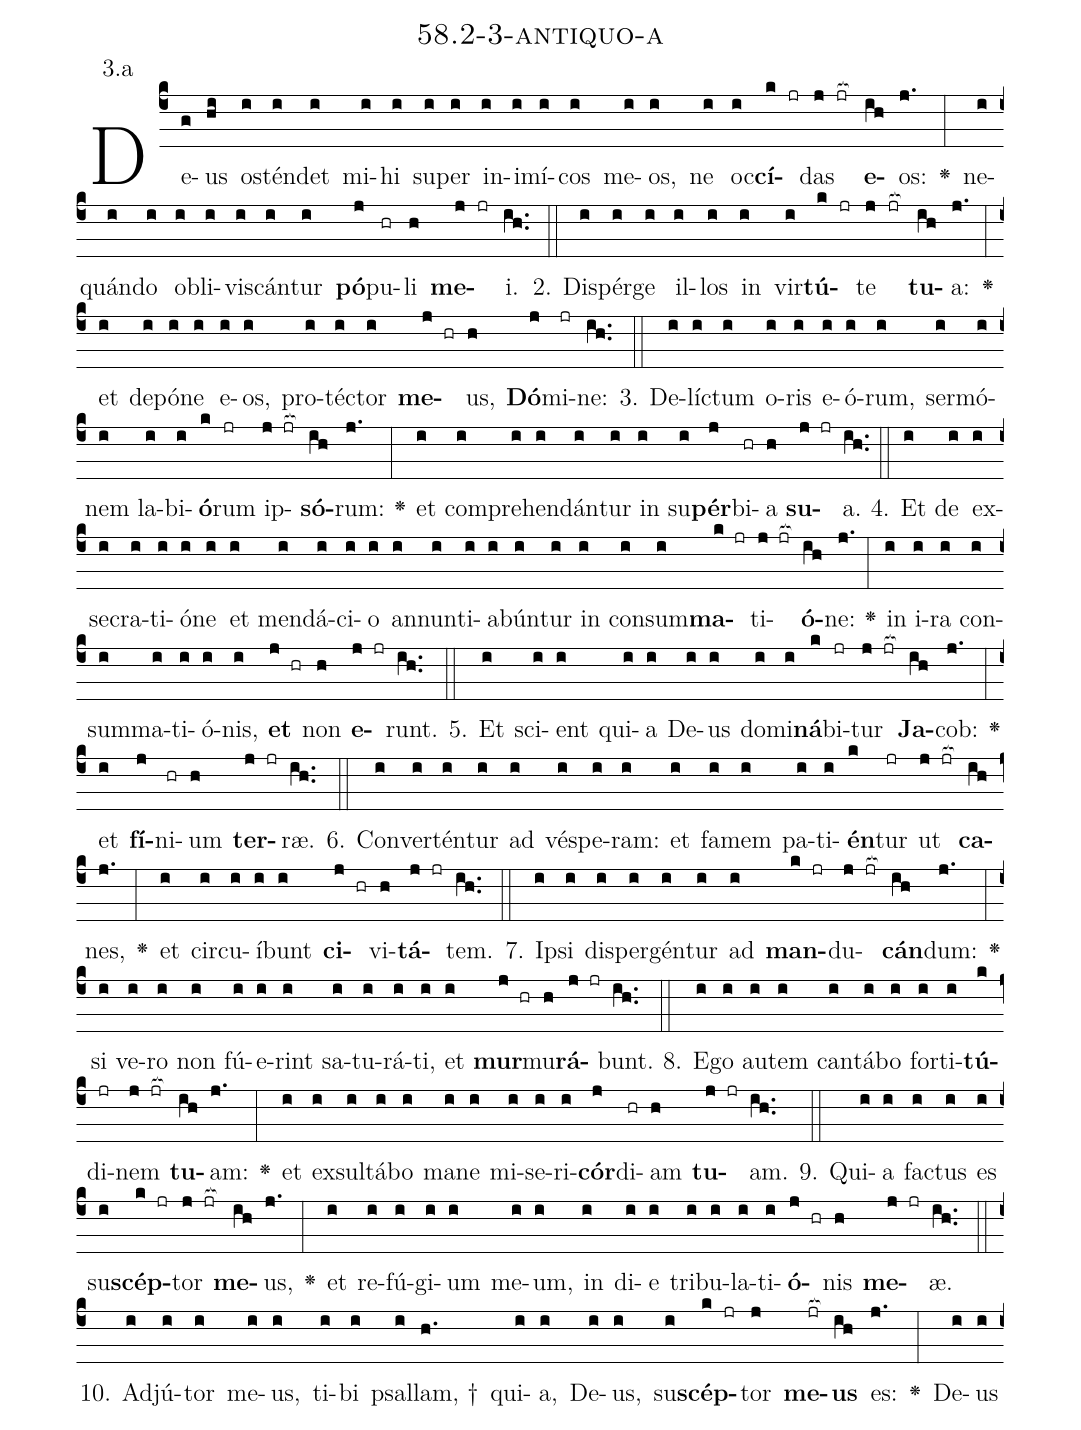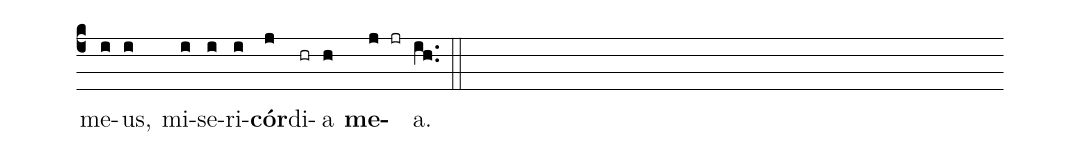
name: 58.2-3-antiquo-a;
annotation: 3.a;
%%
(c4)De(g)us(hi) os(i)tén(i)det(i) mi(i)hi(i) su(i)per(i) in(i)i(i)mí(i)cos(i) me(i)os,(i) ne(i) oc(i)<b>cí</b>(k jr)das(j jr[ocb:1{]) <b>e</b>(ih[ocb:0}])os:(j.) <v>\greheightstar</v>(:) ne(i)quán(i)do(i) ob(i)li(i)vis(i)cán(i)tur(i) <b>pó</b>(j)pu(hr)li(h) <b>me</b>(j jr)i.(ih..) (::)
2. Di(i)spér(i)ge(i) il(i)los(i) in(i) vir(i)<b>tú</b>(k jr)te(j jr[ocb:1{]) <b>tu</b>(ih[ocb:0}])a:(j.) <v>\greheightstar</v>(:) et(i) de(i)pó(i)ne(i) e(i)os,(i) pro(i)téc(i)tor(i) <b>me</b>(j hr)us,(h) <b>Dó</b>(j)mi(jr)ne:(ih..) (::)
3. De(i)líc(i)tum(i) o(i)ris(i) e(i)ó(i)rum,(i) ser(i)mó(i)nem(i) la(i)bi(i)<b>ó</b>(k)rum(jr) ip(j jr[ocb:1{])<b>só</b>(ih[ocb:0}])rum:(j.) <v>\greheightstar</v>(:) et(i) com(i)pre(i)hen(i)dán(i)tur(i) in(i) su(i)<b>pér</b>(j)bi(hr)a(h) <b>su</b>(j jr)a.(ih..) (::)
4. Et(i) de(i) ex(i)se(i)cra(i)ti(i)ó(i)ne(i) et(i) men(i)dá(i)ci(i)o(i) an(i)nun(i)ti(i)a(i)bún(i)tur(i) in(i) con(i)sum(i)<b>ma</b>(k jr)ti(j jr[ocb:1{])<b>ó</b>(ih[ocb:0}])ne:(j.) <v>\greheightstar</v>(:) in(i) i(i)ra(i) con(i)sum(i)ma(i)ti(i)ó(i)nis,(i) <b>et</b>(j hr) non(h) <b>e</b>(j jr)runt.(ih..) (::)
5. Et(i) sci(i)ent(i) qui(i)a(i) De(i)us(i) do(i)mi(i)<b>ná</b>(k)bi(jr)tur(j jr[ocb:1{]) <b>Ja</b>(ih[ocb:0}])cob:(j.) <v>\greheightstar</v>(:) et(i) <b>fí</b>(j)ni(hr)um(h) <b>ter</b>(j jr)ræ.(ih..) (::)
6. Con(i)ver(i)tén(i)tur(i) ad(i) vés(i)pe(i)ram:(i) et(i) fa(i)mem(i) pa(i)ti(i)<b>én</b>(k)tur(jr) ut(j jr[ocb:1{]) <b>ca</b>(ih[ocb:0}])nes,(j.) <v>\greheightstar</v>(:) et(i) cir(i)cu(i)í(i)bunt(i) <b>ci</b>(j hr)vi(h)<b>tá</b>(j jr)tem.(ih..) (::)
7. Ip(i)si(i) di(i)sper(i)gén(i)tur(i) ad(i) <b>man</b>(k jr)du(j jr[ocb:1{])<b>cán</b>(ih[ocb:0}])dum:(j.) <v>\greheightstar</v>(:) si(i) ve(i)ro(i) non(i) fú(i)e(i)rint(i) sa(i)tu(i)rá(i)ti,(i) et(i) <b>mur</b>(j hr)mu(h)<b>rá</b>(j jr)bunt.(ih..) (::)
8. E(i)go(i) au(i)tem(i) can(i)tá(i)bo(i) for(i)ti(i)<b>tú</b>(k)di(jr)nem(j jr[ocb:1{]) <b>tu</b>(ih[ocb:0}])am:(j.) <v>\greheightstar</v>(:) et(i) ex(i)sul(i)tá(i)bo(i) ma(i)ne(i) mi(i)se(i)ri(i)<b>cór</b>(j)di(hr)am(h) <b>tu</b>(j jr)am.(ih..) (::)
9. Qui(i)a(i) fac(i)tus(i) es(i) su(i)<b>scép</b>(k jr)tor(j jr[ocb:1{]) <b>me</b>(ih[ocb:0}])us,(j.) <v>\greheightstar</v>(:) et(i) re(i)fú(i)gi(i)um(i) me(i)um,(i) in(i) di(i)e(i) tri(i)bu(i)la(i)ti(i)<b>ó</b>(j hr)nis(h) <b>me</b>(j jr)æ.(ih..) (::)
10. Ad(i)jú(i)tor(i) me(i)us,(i) ti(i)bi(i) psal(i)lam, †(h.) qui(i)a,(i) De(i)us,(i) su(i)<b>scép</b>(k jr)tor(j) <b>me</b>(jr[ocb:1{])<b>us</b>(ih[ocb:0}]) es:(j.) <v>\greheightstar</v>(:) De(i)us(i) me(i)us,(i) mi(i)se(i)ri(i)<b>cór</b>(j)di(hr)a(h) <b>me</b>(j jr)a.(ih..) (::)
